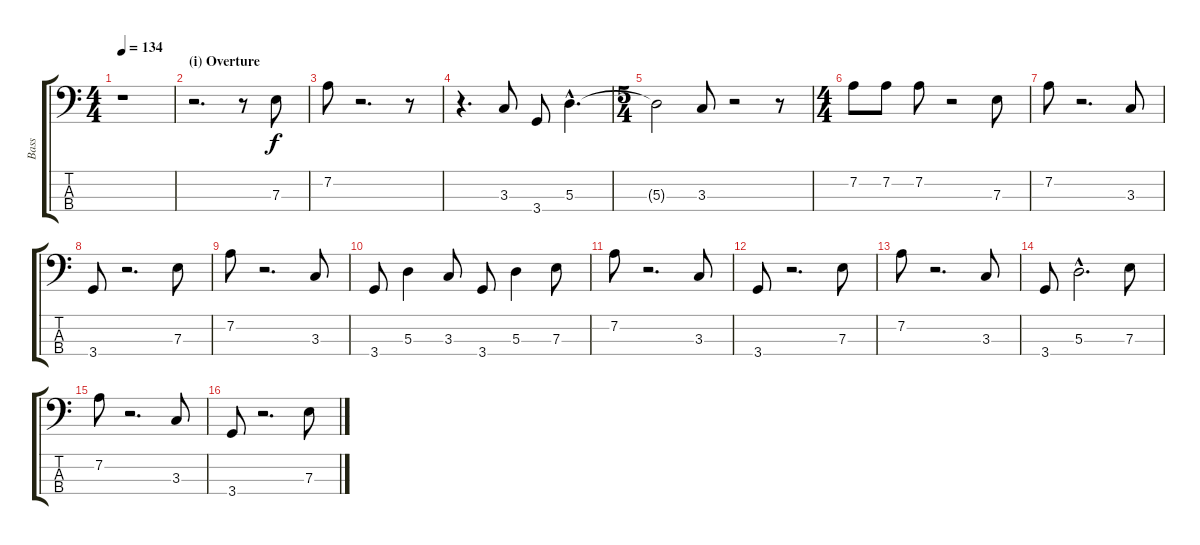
\track ("Bass" "Bass") {instrument electricbassfinger}
\staff {score tabs}
\tuning (G2 D2 A1 E1) {hide}
\ts (4 4)
\tempo 134
\clef f4
\ks c
r.1{dy f instrument electricbassfinger} |
\section ("" "(i) Overture")
r.2{d} r.8 7.3.8 |
7.2.8 r.2{d} r.8 |
r.4{d} 3.3.8 3.4.8 5.3{hac}.4{d} |
\ts (5 4)
5.3{t}.2 3.3.8 r.2 r.8 |
\ts (4 4)
7.2.8 7.2.8 7.2.8 r.2 7.3.8 |
7.2.8 r.2{d} 3.3.8 |
3.4.8 r.2{d} 7.3.8 |
7.2.8 r.2{d} 3.3.8 |
3.4.8 5.3.4 3.3.8 3.4.8 5.3.4 7.3.8 |
7.2.8 r.2{d} 3.3.8 |
3.4.8 r.2{d} 7.3.8 |
7.2.8 r.2{d} 3.3.8 |
3.4.8 5.3{hac}.2{d} 7.3.8 |
7.2.8 r.2{d} 3.3.8 |
3.4.8 r.2{d} 7.3.8
